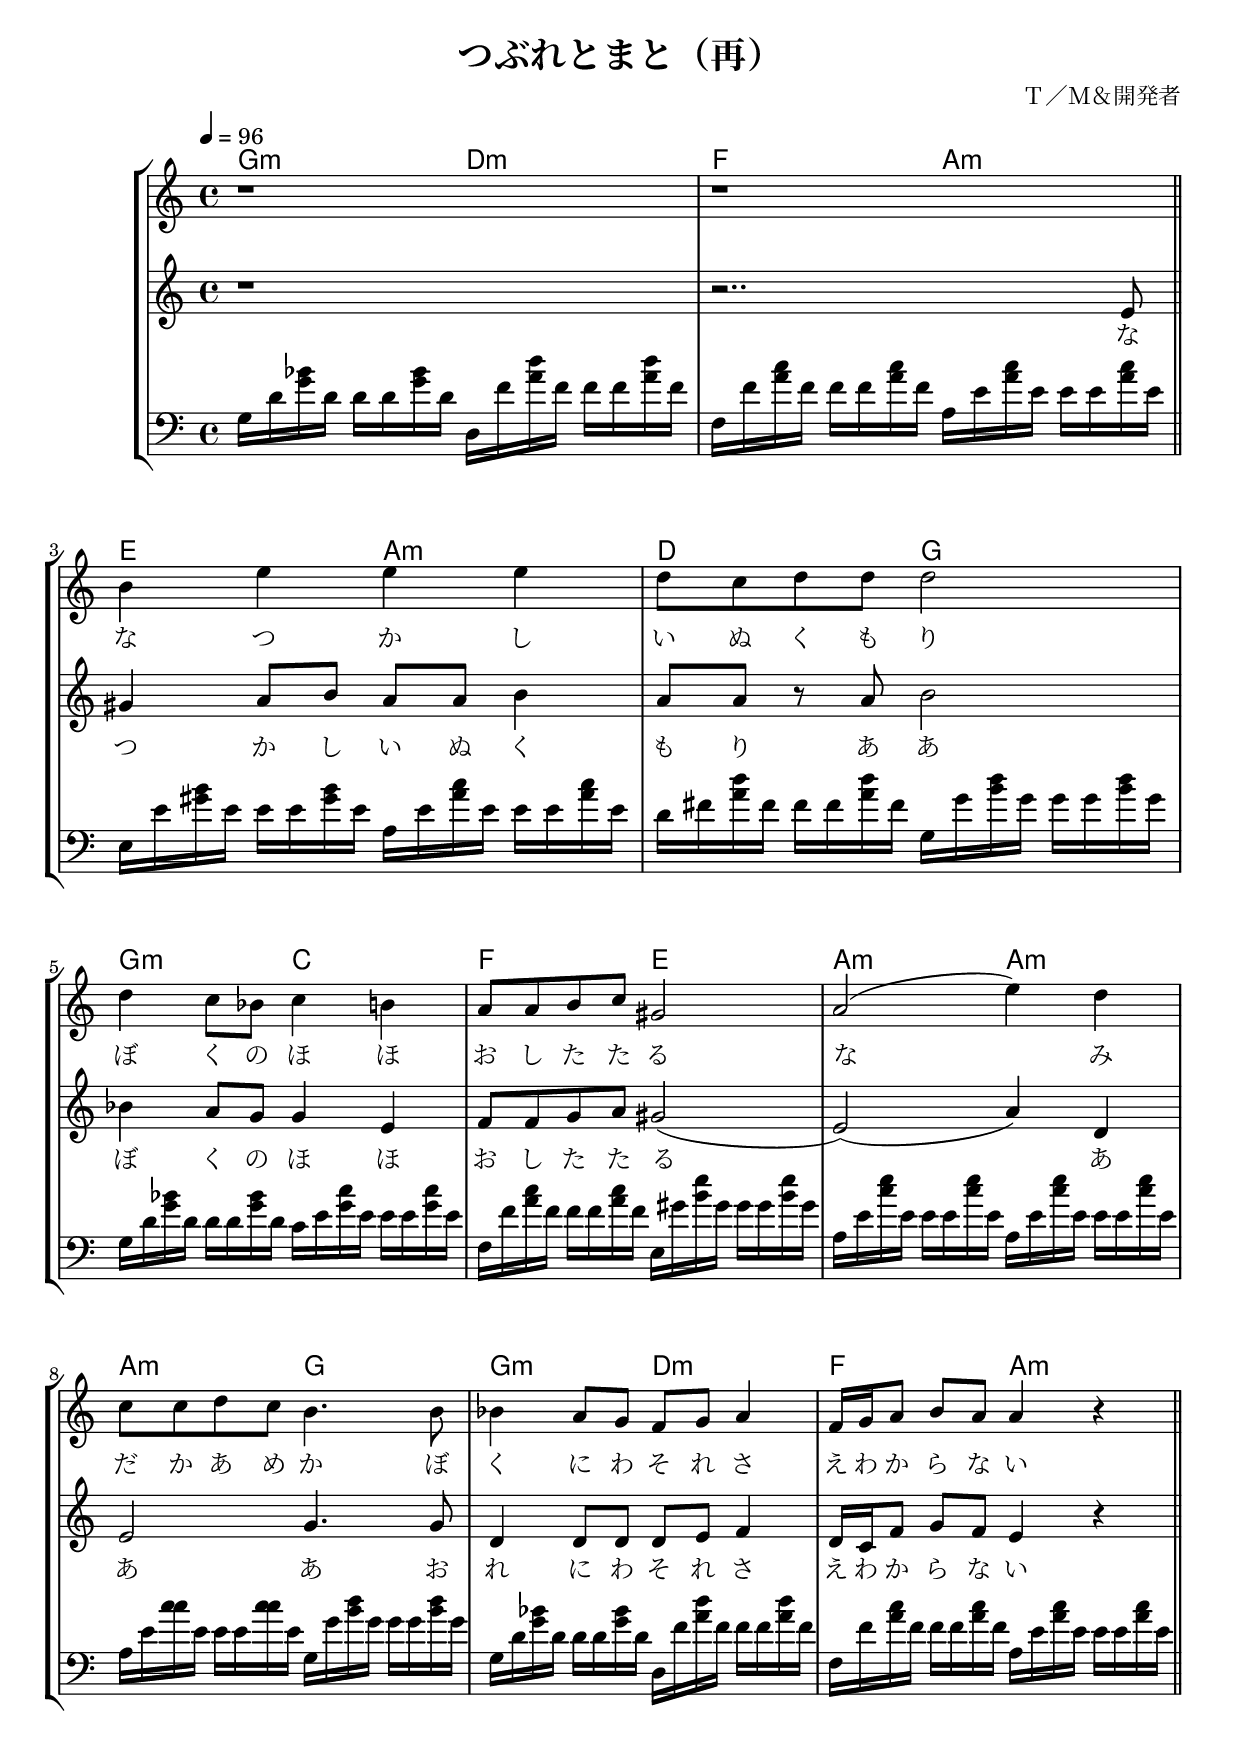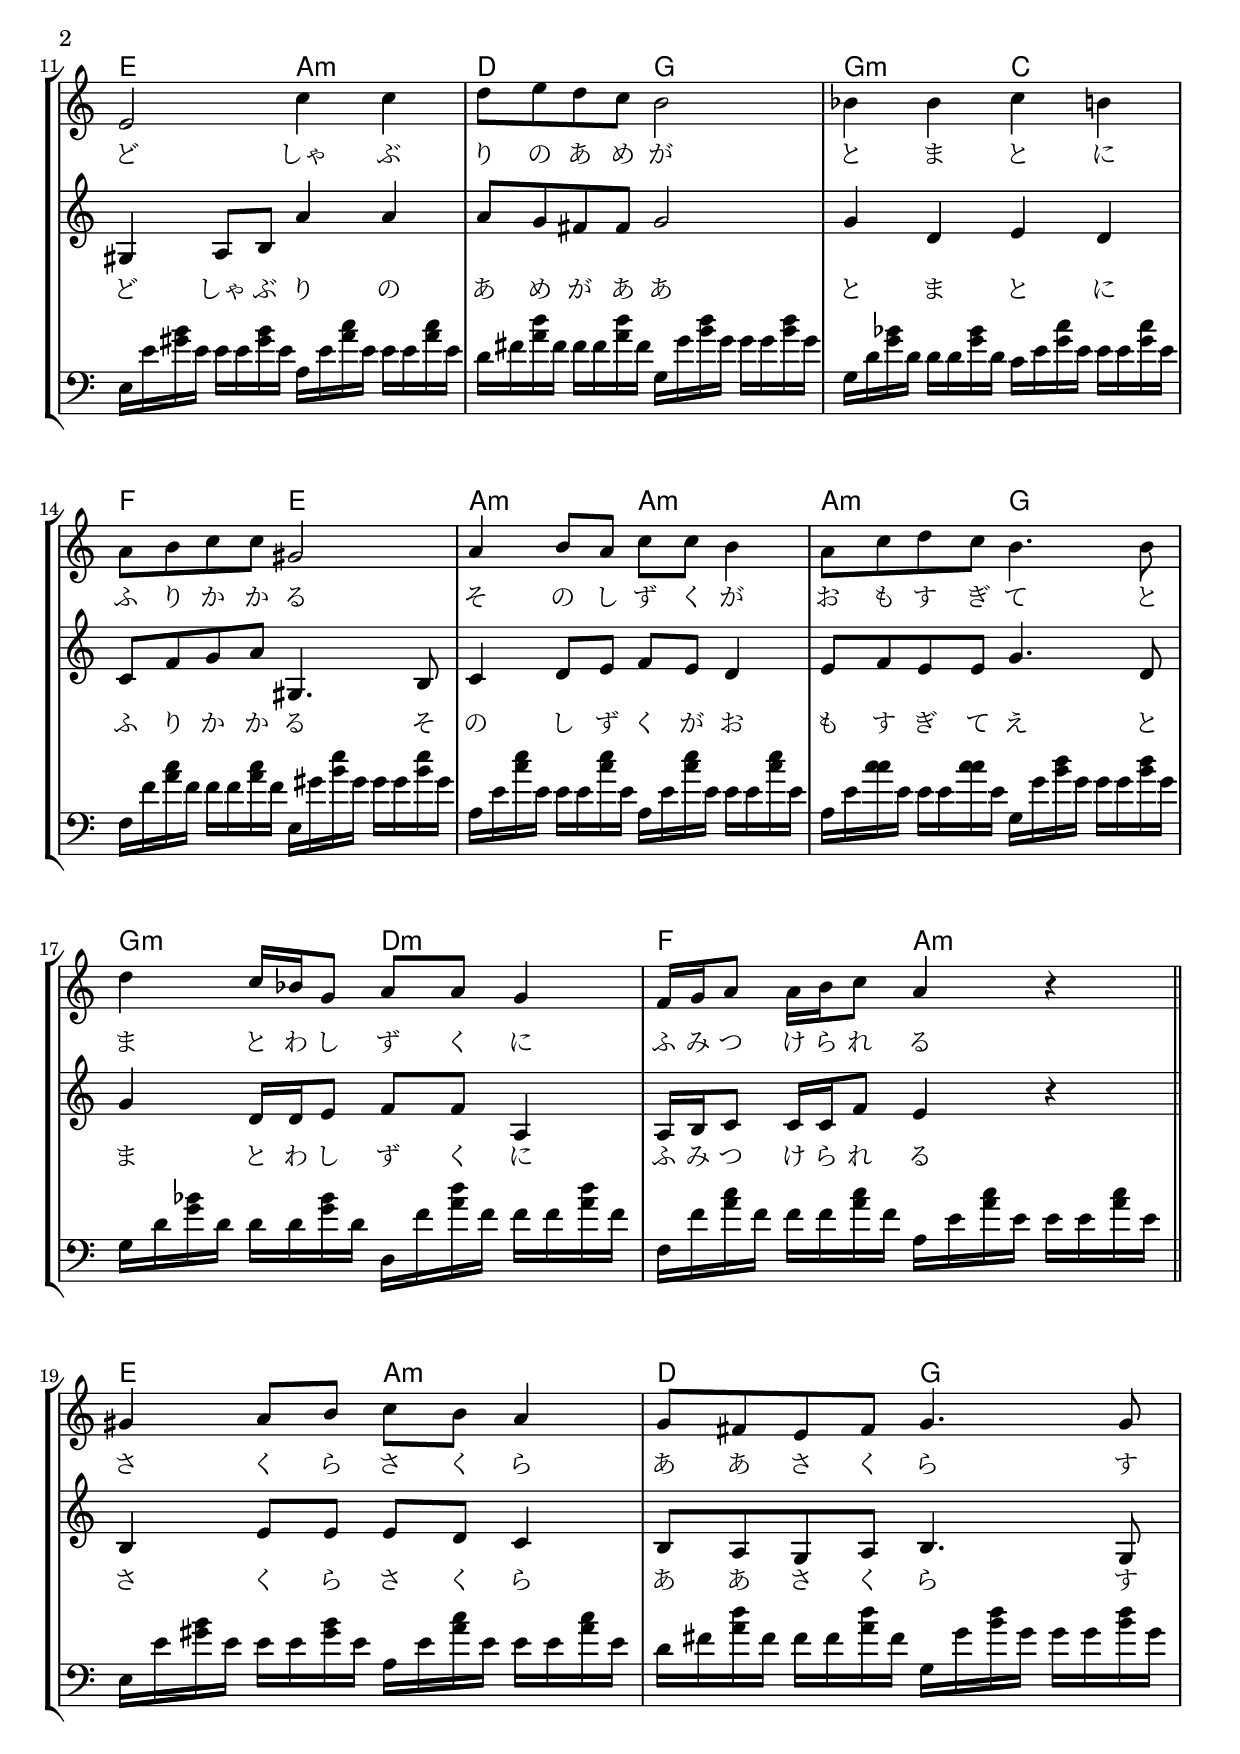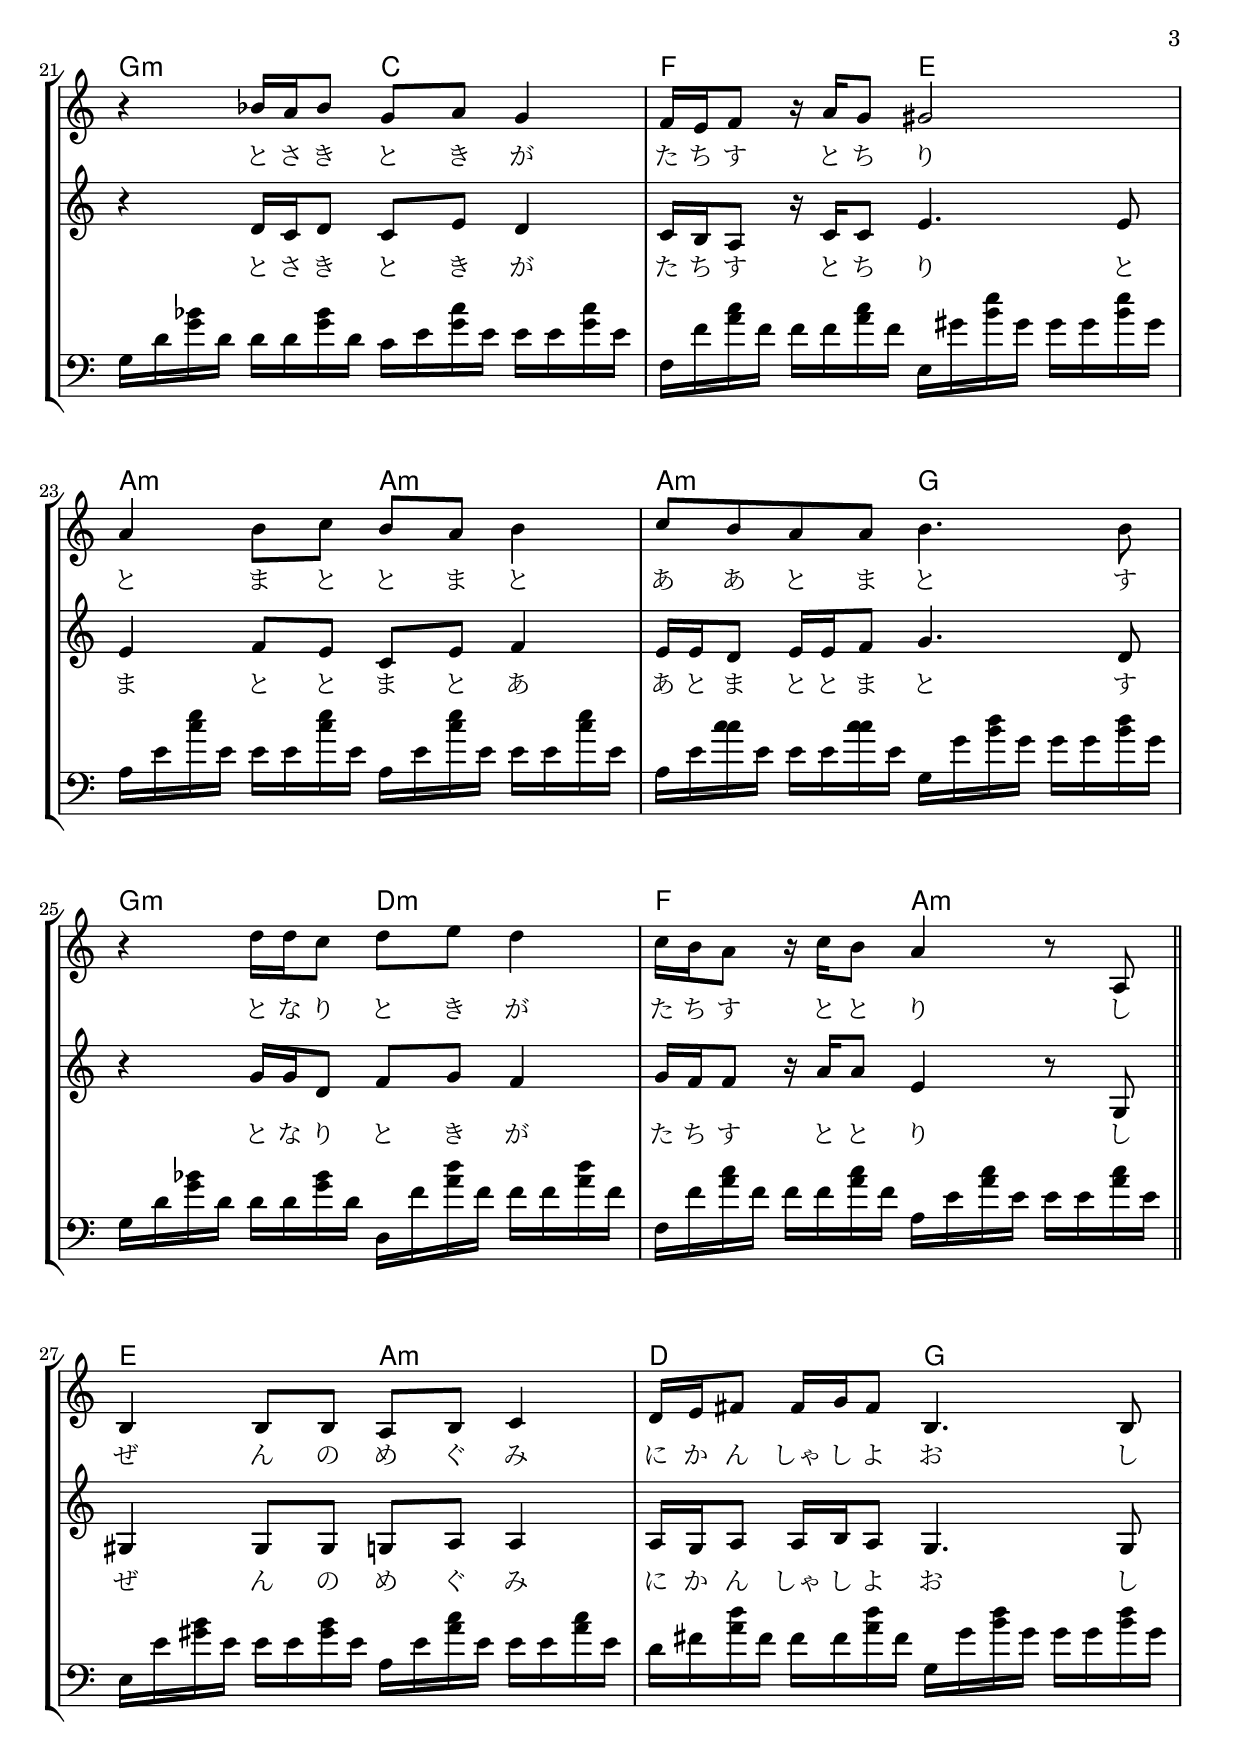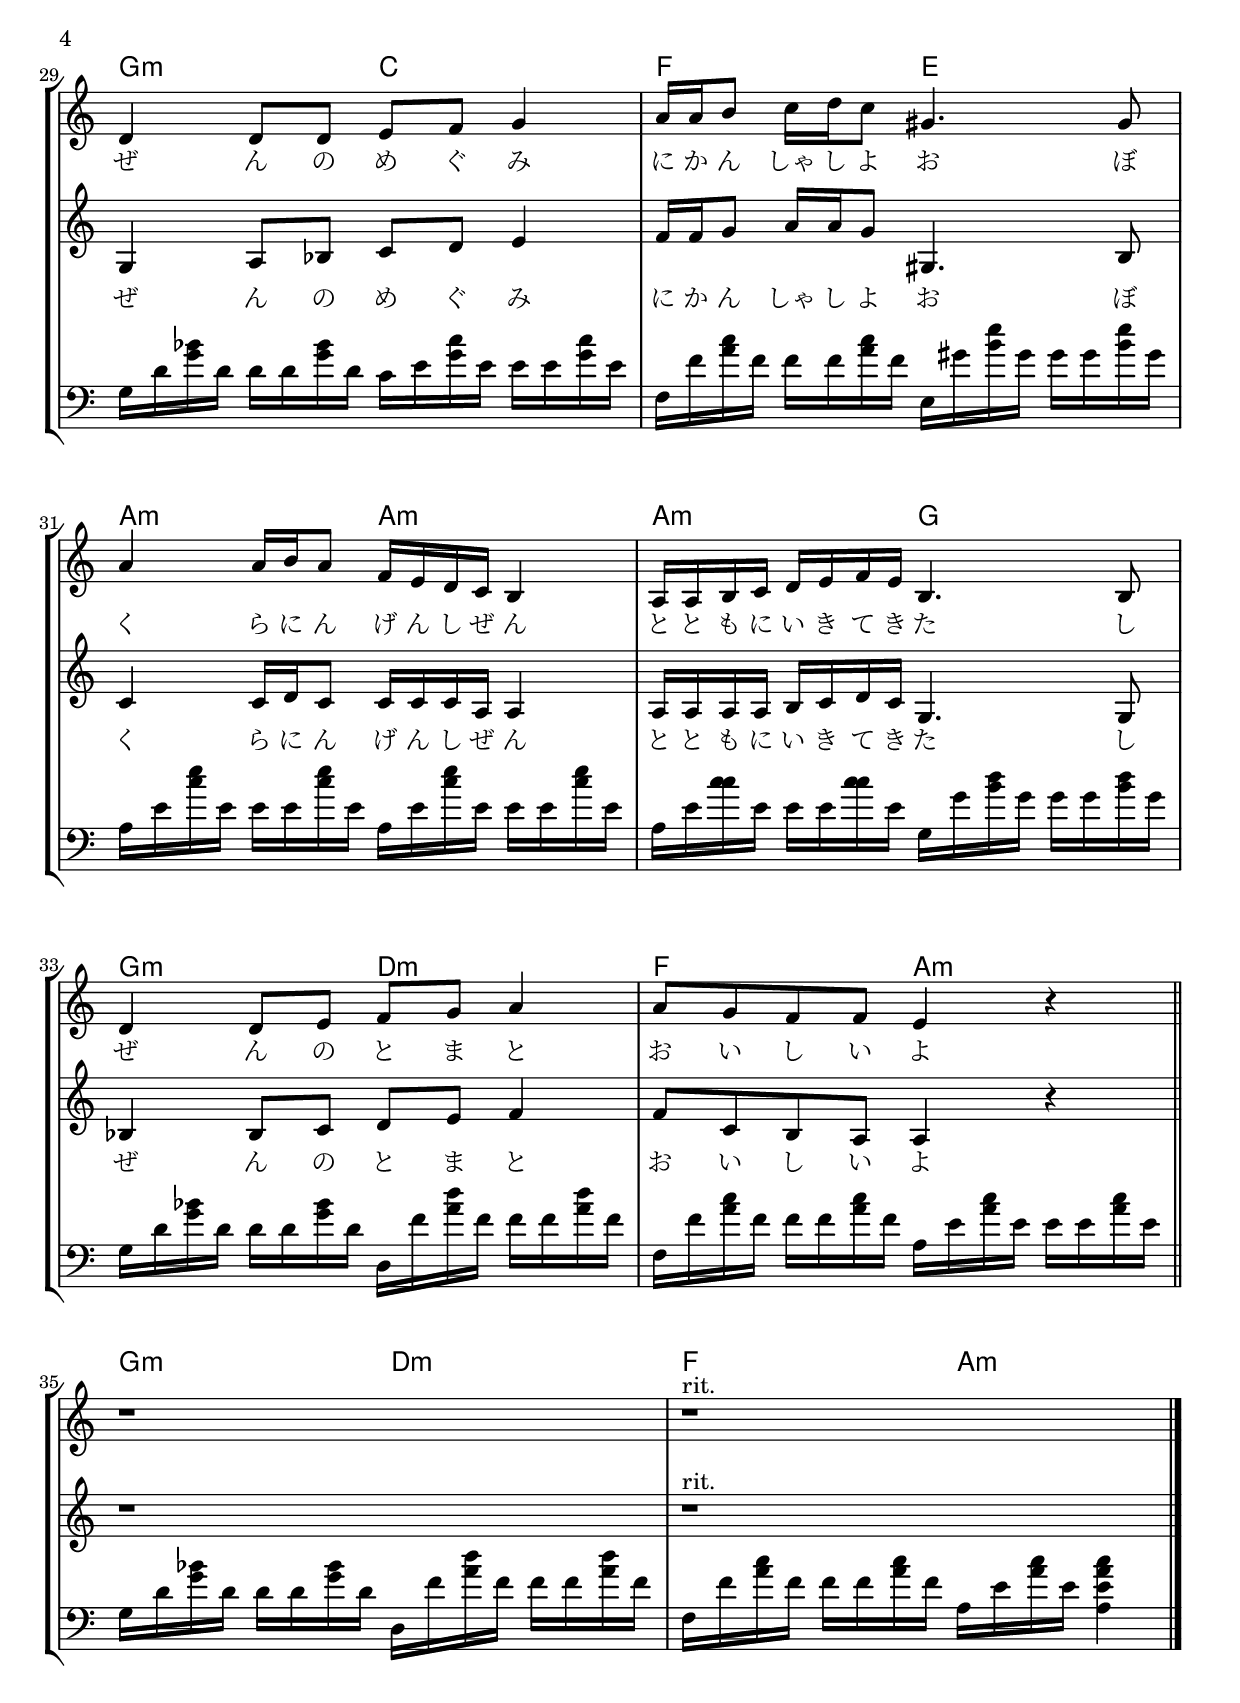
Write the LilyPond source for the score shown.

\version "2.12.1"

\header {
	title = \markup {つぶれとまと（再）}
	composer = \markup \center-column {Ｔ／Ｍ＆開発者}
}

harmony = \chordmode {
	g2:m d:m f a:m 

	e a:m d g g:m c f e a:m a:m a:m g g:m d:m f a:m 

	e a:m d g g:m c f e a:m a:m a:m g g:m d:m f a:m 

	e a:m d g g:m c f e a:m a:m a:m g g:m d:m f a:m 

	e a:m d g g:m c f e a:m a:m a:m g g:m d:m f a:m 

	g:m d:m f a:m 
}

melody = {
	\key c \major
	\tempo 4 = 96
	r1 | r1   
	\set Staff.midiInstrument = #"fss0.35"
	 b'4  e''4  e''4  e''4 
	d''8  c''8  d''8  d''8  d''2 
	d''4  c''8  bes'8  c''4  b'4 
	a'8  a'8  b'8  c''8  gis'2 
	a'2  (e''4)  d''4 
	c''8  c''8  d''8  c''8  b'4.  b'8 
	bes'4  a'8  g'8  f'8  g'8  a'4 
	f'16  g'16  a'8  b'8  a'8  a'4  	r4 	\set Staff.midiInstrument = #"fss0.35"
	 e'2  c''4  c''4 
	d''8  e''8  d''8  c''8  b'2 
	bes'4  bes'4  c''4  b'4 
	a'8  b'8  c''8  c''8  gis'2 
	a'4  b'8  a'8  c''8  c''8  b'4 
	a'8  c''8  d''8  c''8  b'4.  b'8 
	d''4  c''16  bes'16  g'8  a'8  a'8  g'4 
	f'16  g'16  a'8  a'16  b'16  c''8  a'4  	r4 	\set Staff.midiInstrument = #"fss0.35"
	 gis'4  a'8  b'8  c''8  b'8  a'4 
	g'8  fis'8  e'8  fis'8  g'4.  g'8 
	r4  bes'16  a'16  bes'8  g'8  a'8  g'4 
	f'16  e'16  f'8  r16  a'16  g'8  gis'2 
	a'4  b'8  c''8  b'8  a'8  b'4 
	c''8  b'8  a'8  a'8  b'4.  b'8 
	r4  d''16  d''16  c''8  d''8  e''8  d''4 
	c''16  b'16  a'8  r16  c''16  b'8  a'4  	r8 	\set Staff.midiInstrument = #"fss0.35"
	a8 
	b4  b8  b8  a8  b8  c'4 
	d'16  e'16  fis'8  fis'16  g'16  fis'8  b4.  b8 
	d'4  d'8  d'8  e'8  f'8  g'4 
	a'16  a'16  b'8  c''16  d''16  c''8  gis'4.  gis'8 
	a'4  a'16  b'16  a'8  f'16  e'16  d'16  c'16  b4 
	a16  a16  b16  c'16  d'16  e'16  f'16  e'16  b4.  b8 
	d'4  d'8  e'8  f'8  g'8  a'4 
	a'8  g'8  f'8  f'8  e'4  	r4 	r1 | r1^"rit." \bar "|."
}

words = \lyricmode {
	
	な  つ  か  し  い  ぬ  く  も  り  ぼ  く  の  ほ  ほ  お  し  た  た  る  な  み  だ  か  あ  め  か  ぼ  く  に  わ  そ  れ  さ  え  わ  か  ら  な  い  
	ど  しゃ  ぶ  り  の  あ  め  が  と  ま  と  に  ふ  り  か  か  る  そ  の  し  ず  く  が  お  も  す  ぎ  て  と  ま  と  わ  し  ず  く  に  ふ  み  つ  け  ら  れ  る  
	さ  く  ら  さ  く  ら  あ  あ  さ  く  ら  す  と  さ  き  と  き  が  た  ち  す  と  ち  り  と  ま  と  と  ま  と  あ  あ  と  ま  と  す  と  な  り  と  き  が  た  ち  す  と  と  り  
	し  ぜ  ん  の  め  ぐ  み  に  か  ん  しゃ  し  よ  お  し  ぜ  ん  の  め  ぐ  み  に  か  ん  しゃ  し  よ  お  ぼ  く  ら  に  ん  げ  ん  し  ぜ  ん  と  と  も  に  い  き  て  き  た  し  ぜ  ん  の  と  ま  と  お  い  し  い  よ  
	
}

secondmelody = {
	\key c \major
	\tempo 4 = 96
	r1 | r2.. 
	\set Staff.midiInstrument = #"mmi0.42"
	e'8 
	gis'4  a'8  b'8  a'8  a'8  b'4 
	a'8  a'8  r8  a'8  b'2 
	bes'4  a'8  g'8  g'4  e'4 
	f'8  f'8  g'8  a'8  gis'2 
	(e'2)  (a'4)  d'4 
	e'2  g'4.  g'8 
	d'4  d'8  d'8  d'8  e'8  f'4 
	d'16  c'16  f'8  g'8  f'8  e'4  	r4 	\set Staff.midiInstrument = #"fss0.35"
	 gis4  a8  b8  a'4  a'4 
	a'8  g'8  fis'8  fis'8  g'2 
	g'4  d'4  e'4  d'4 
	c'8  f'8  g'8  a'8  gis4.  b8 
	c'4  d'8  e'8  f'8  e'8  d'4 
	e'8  f'8  e'8  e'8  g'4.  d'8 
	g'4  d'16  d'16  e'8  f'8  f'8  a4 
	a16  b16  c'8  c'16  c'16  f'8  e'4  	r4 	\set Staff.midiInstrument = #"fss0.35"
	 b4  e'8  e'8  e'8  d'8  c'4 
	b8  a8  g8  a8  b4.  g8 
	r4  d'16  c'16  d'8  c'8  e'8  d'4 
	c'16  b16  a8  r16  c'16  c'8  e'4.  e'8 
	e'4  f'8  e'8  c'8  e'8  f'4 
	e'16  e'16  d'8  e'16  e'16  f'8  g'4.  d'8 
	r4  g'16  g'16  d'8  f'8  g'8  f'4 
	g'16  f'16  f'8  r16  a'16  a'8  e'4  	r8 	\set Staff.midiInstrument = #"fss0.35"
	g8 
	gis4  gis8  gis8  g8  a8  a4 
	a16  g16  a8  a16  b16  a8  g4.  g8 
	g4  a8  bes8  c'8  d'8  e'4 
	f'16  f'16  g'8  a'16  a'16  g'8  gis4.  b8 
	c'4  c'16  d'16  c'8  c'16  c'16  c'16  a16  a4 
	a16  a16  a16  a16  b16  c'16  d'16  c'16  g4.  g8 
	bes4  bes8  c'8  d'8  e'8  f'4 
	f'8  c'8  b8  a8  a4  	r4 	r1 | r1^"rit." \bar "|."
}

secondwords = \lyricmode {
	
	な  つ  か  し  い  ぬ  く  も  り  あ  あ  ぼ  く  の  ほ  ほ  お  し  た  た  る  あ  あ  あ  お  れ  に  わ  そ  れ  さ  え  わ  か  ら  な  い  
	ど  しゃ  ぶ  り  の  あ  め  が  あ  あ  と  ま  と  に  ふ  り  か  か  る  そ  の  し  ず  く  が  お  も  す  ぎ  て  え  と  ま  と  わ  し  ず  く  に  ふ  み  つ  け  ら  れ  る  
	さ  く  ら  さ  く  ら  あ  あ  さ  く  ら  す  と  さ  き  と  き  が  た  ち  す  と  ち  り  と  ま  と  と  ま  と  あ  あ  と  ま  と  と  ま  と  す  と  な  り  と  き  が  た  ち  す  と  と  り  
	し  ぜ  ん  の  め  ぐ  み  に  か  ん  しゃ  し  よ  お  し  ぜ  ん  の  め  ぐ  み  に  か  ん  しゃ  し  よ  お  ぼ  く  ら  に  ん  げ  ん  し  ぜ  ん  と  と  も  に  い  き  て  き  た  し  ぜ  ん  の  と  ま  と  お  い  し  い  よ  
	
}

tempochange = {
	\tempo 4 = 96
	r1 | r1 \bar "||"
	\tempo 4 = 96
	r1 | r1 | r1 | r1 | r1 | r1 | r1 | r1 \bar "||"
	\tempo 4 = 96
	r1 | r1 | r1 | r1 | r1 | r1 | r1 | r1 \bar "||"
	\tempo 4 = 96
	r1 | r1 | r1 | r1 | r1 | r1 | r1 | r1 \bar "||"
	\tempo 4 = 96
	r1 | r1 | r1 | r1 | r1 | r1 | r1 | r1 \bar "||"
	\tempo 4 = 96
	r1 | \tempo 4 = 72 r2 \tempo 4 = 64 r2 \bar "|."
}

mainacc = {
	\clef bass
	\set Staff.midiInstrument = #"Bagpipe"
	\key c \major
	\tempo 4 = 96
	g16 d' <g' bes'> d' d' d' <g' bes'> d'
	d16 f' <a' d''> f' f' f' <a' d''> f'
	f16 f' <a' c''> f' f' f' <a' c''> f'
	a16 e' <a' c''> e' e' e' <a' c''> e'
	\bar "||"

	\set Staff.midiInstrument = #"Bagpipe"
	e16 e' <gis' b'> e' e' e' <gis' b'> e'
	a16 e' <a' c''> e' e' e' <a' c''> e'
	d'16 fis' <a' d''> fis' fis' fis' <a' d''> fis'
	g16 g' <b' d''> g' g' g' <b' d''> g'
	g16 d' <g' bes'> d' d' d' <g' bes'> d'
	c'16 e' <g' c''> e' e' e' <g' c''> e'
	f16 f' <a' c''> f' f' f' <a' c''> f'
	e16 gis' <b' e''> gis' gis' gis' <b' e''> gis'
	a16 e' <c'' e''> e' e' e' <c'' e''> e'
	a16 e' <c'' e''> e' e' e' <c'' e''> e'
	a16 e' <c'' c''> e' e' e' <c'' c''> e'
	g16 g' <b' d''> g' g' g' <b' d''> g'
	g16 d' <g' bes'> d' d' d' <g' bes'> d'
	d16 f' <a' d''> f' f' f' <a' d''> f'
	f16 f' <a' c''> f' f' f' <a' c''> f'
	a16 e' <a' c''> e' e' e' <a' c''> e'
	\bar "||"

	\set Staff.midiInstrument = #"Bagpipe"
	e16 e' <gis' b'> e' e' e' <gis' b'> e'
	a16 e' <a' c''> e' e' e' <a' c''> e'
	d'16 fis' <a' d''> fis' fis' fis' <a' d''> fis'
	g16 g' <b' d''> g' g' g' <b' d''> g'
	g16 d' <g' bes'> d' d' d' <g' bes'> d'
	c'16 e' <g' c''> e' e' e' <g' c''> e'
	f16 f' <a' c''> f' f' f' <a' c''> f'
	e16 gis' <b' e''> gis' gis' gis' <b' e''> gis'
	a16 e' <c'' e''> e' e' e' <c'' e''> e'
	a16 e' <c'' e''> e' e' e' <c'' e''> e'
	a16 e' <c'' c''> e' e' e' <c'' c''> e'
	g16 g' <b' d''> g' g' g' <b' d''> g'
	g16 d' <g' bes'> d' d' d' <g' bes'> d'
	d16 f' <a' d''> f' f' f' <a' d''> f'
	f16 f' <a' c''> f' f' f' <a' c''> f'
	a16 e' <a' c''> e' e' e' <a' c''> e'
	\bar "||"

	\set Staff.midiInstrument = #"Bagpipe"
	e16 e' <gis' b'> e' e' e' <gis' b'> e'
	a16 e' <a' c''> e' e' e' <a' c''> e'
	d'16 fis' <a' d''> fis' fis' fis' <a' d''> fis'
	g16 g' <b' d''> g' g' g' <b' d''> g'
	g16 d' <g' bes'> d' d' d' <g' bes'> d'
	c'16 e' <g' c''> e' e' e' <g' c''> e'
	f16 f' <a' c''> f' f' f' <a' c''> f'
	e16 gis' <b' e''> gis' gis' gis' <b' e''> gis'
	a16 e' <c'' e''> e' e' e' <c'' e''> e'
	a16 e' <c'' e''> e' e' e' <c'' e''> e'
	a16 e' <c'' c''> e' e' e' <c'' c''> e'
	g16 g' <b' d''> g' g' g' <b' d''> g'
	g16 d' <g' bes'> d' d' d' <g' bes'> d'
	d16 f' <a' d''> f' f' f' <a' d''> f'
	f16 f' <a' c''> f' f' f' <a' c''> f'
	a16 e' <a' c''> e' e' e' <a' c''> e'
	\bar "||"

	\set Staff.midiInstrument = #"Bagpipe"
	e16 e' <gis' b'> e' e' e' <gis' b'> e'
	a16 e' <a' c''> e' e' e' <a' c''> e'
	d'16 fis' <a' d''> fis' fis' fis' <a' d''> fis'
	g16 g' <b' d''> g' g' g' <b' d''> g'
	g16 d' <g' bes'> d' d' d' <g' bes'> d'
	c'16 e' <g' c''> e' e' e' <g' c''> e'
	f16 f' <a' c''> f' f' f' <a' c''> f'
	e16 gis' <b' e''> gis' gis' gis' <b' e''> gis'
	a16 e' <c'' e''> e' e' e' <c'' e''> e'
	a16 e' <c'' e''> e' e' e' <c'' e''> e'
	a16 e' <c'' c''> e' e' e' <c'' c''> e'
	g16 g' <b' d''> g' g' g' <b' d''> g'
	g16 d' <g' bes'> d' d' d' <g' bes'> d'
	d16 f' <a' d''> f' f' f' <a' d''> f'
	f16 f' <a' c''> f' f' f' <a' c''> f'
	a16 e' <a' c''> e' e' e' <a' c''> e'
	\bar "||"

	\set Staff.midiInstrument = #"Bagpipe"
	g16 d' <g' bes'> d' d' d' <g' bes'> d'
	d16 f' <a' d''> f' f' f' <a' d''> f'
	f16 f' <a' c''> f' f' f' <a' c''> f'
	a16 e' <a' c''> e' <a e' a' c''>4
	\bar "|."
}

subacc = {
	\clef bass
	\set Staff.midiInstrument = #"Shamisen"
	\key c \major
	\tempo 4 = 96
	g16 <d' g' bes'>16 g8 <d' g' bes'>8 g8
	d16 <f' a' d''>16 d8 <f' a' d''>8 d8
	f16 <f' a' c''>16 f8 <f' a' c''>8 f8
	a16 <e' a' c''>16 a8 <e' a' c''>8 a8
	\bar "||"

	\set Staff.midiInstrument = #"Shamisen"
	e16 <e' gis' b'>16 e8 <e' gis' b'>8 e8
	a16 <e' a' c''>16 a8 <e' a' c''>8 a8
	d'16 <fis' a' d''>16 d'8 <fis' a' d''>8 d'8
	g16 <g' b' d''>16 g8 <g' b' d''>8 g8
	g16 <d' g' bes'>16 g8 <d' g' bes'>8 g8
	c'16 <e' g' c''>16 c'8 <e' g' c''>8 c'8
	f16 <f' a' c''>16 f8 <f' a' c''>8 f8
	e16 <gis' b' e''>16 e8 <gis' b' e''>8 e8
	a16 <e' c'' e''>16 a8 <e' c'' e''>8 a8
	a16 <e' c'' e''>16 a8 <e' c'' e''>8 a8
	a16 <e' c'' c''>16 a8 <e' c'' c''>8 a8
	g16 <g' b' d''>16 g8 <g' b' d''>8 g8
	g16 <d' g' bes'>16 g8 <d' g' bes'>8 g8
	d16 <f' a' d''>16 d8 <f' a' d''>8 d8
	f16 <f' a' c''>16 f8 <f' a' c''>8 f8
	a16 <e' a' c''>16 a8 <e' a' c''>8 a8
	\bar "||"

	\set Staff.midiInstrument = #"Shamisen"
	e16 <e' gis' b'>16 e8 <e' gis' b'>8 e8
	a16 <e' a' c''>16 a8 <e' a' c''>8 a8
	d'16 <fis' a' d''>16 d'8 <fis' a' d''>8 d'8
	g16 <g' b' d''>16 g8 <g' b' d''>8 g8
	g16 <d' g' bes'>16 g8 <d' g' bes'>8 g8
	c'16 <e' g' c''>16 c'8 <e' g' c''>8 c'8
	f16 <f' a' c''>16 f8 <f' a' c''>8 f8
	e16 <gis' b' e''>16 e8 <gis' b' e''>8 e8
	a16 <e' c'' e''>16 a8 <e' c'' e''>8 a8
	a16 <e' c'' e''>16 a8 <e' c'' e''>8 a8
	a16 <e' c'' c''>16 a8 <e' c'' c''>8 a8
	g16 <g' b' d''>16 g8 <g' b' d''>8 g8
	g16 <d' g' bes'>16 g8 <d' g' bes'>8 g8
	d16 <f' a' d''>16 d8 <f' a' d''>8 d8
	f16 <f' a' c''>16 f8 <f' a' c''>8 f8
	a16 <e' a' c''>16 a8 <e' a' c''>8 a8
	\bar "||"

	\set Staff.midiInstrument = #"Shamisen"
	e16 <e' gis' b'>16 e8 <e' gis' b'>8 e8
	a16 <e' a' c''>16 a8 <e' a' c''>8 a8
	d'16 <fis' a' d''>16 d'8 <fis' a' d''>8 d'8
	g16 <g' b' d''>16 g8 <g' b' d''>8 g8
	g16 <d' g' bes'>16 g8 <d' g' bes'>8 g8
	c'16 <e' g' c''>16 c'8 <e' g' c''>8 c'8
	f16 <f' a' c''>16 f8 <f' a' c''>8 f8
	e16 <gis' b' e''>16 e8 <gis' b' e''>8 e8
	a16 <e' c'' e''>16 a8 <e' c'' e''>8 a8
	a16 <e' c'' e''>16 a8 <e' c'' e''>8 a8
	a16 <e' c'' c''>16 a8 <e' c'' c''>8 a8
	g16 <g' b' d''>16 g8 <g' b' d''>8 g8
	g16 <d' g' bes'>16 g8 <d' g' bes'>8 g8
	d16 <f' a' d''>16 d8 <f' a' d''>8 d8
	f16 <f' a' c''>16 f8 <f' a' c''>8 f8
	a16 <e' a' c''>16 a8 <e' a' c''>8 a8
	\bar "||"

	\set Staff.midiInstrument = #"Shamisen"
	e16 <e' gis' b'>16 e8 <e' gis' b'>8 e8
	a16 <e' a' c''>16 a8 <e' a' c''>8 a8
	d'16 <fis' a' d''>16 d'8 <fis' a' d''>8 d'8
	g16 <g' b' d''>16 g8 <g' b' d''>8 g8
	g16 <d' g' bes'>16 g8 <d' g' bes'>8 g8
	c'16 <e' g' c''>16 c'8 <e' g' c''>8 c'8
	f16 <f' a' c''>16 f8 <f' a' c''>8 f8
	e16 <gis' b' e''>16 e8 <gis' b' e''>8 e8
	a16 <e' c'' e''>16 a8 <e' c'' e''>8 a8
	a16 <e' c'' e''>16 a8 <e' c'' e''>8 a8
	a16 <e' c'' c''>16 a8 <e' c'' c''>8 a8
	g16 <g' b' d''>16 g8 <g' b' d''>8 g8
	g16 <d' g' bes'>16 g8 <d' g' bes'>8 g8
	d16 <f' a' d''>16 d8 <f' a' d''>8 d8
	f16 <f' a' c''>16 f8 <f' a' c''>8 f8
	a16 <e' a' c''>16 a8 <e' a' c''>8 a8
	\bar "||"

	\set Staff.midiInstrument = #"Shamisen"
	g16 <d' g' bes'>16 g8 <d' g' bes'>8 g8
	d16 <f' a' d''>16 d8 <f' a' d''>8 d8
	f16 <f' a' c''>16 f8 <f' a' c''>8 f8
	a16 <e' a' c''>16 a8 <e' a' c''>8 a8
	\bar "|."
}

percA = {
	\drummode {
	r8 cymr8 cymr8 cymr8 cymr8 cymr8 cymr8 cymr8  |cymr8 cymr8 cymr4 cymr8 cymr4.  \bar "||"
	r8 cymr8 cymr8 cymr8 cymr8 cymr8 cymr8 cymr8  |cymr8 cymr8 cymr8 cymr8 cymr8 cymr8 cymr8 cymr8  |cymr8 cymr8 cymr8 cymr8 cymr8 cymr8 cymr8 cymr8  |cymr8 cymr8 cymr8 cymr8 cymr8 cymr8 cymr8 cymr8  |r8 cymr8 cymr8 cymr8 cymr8 cymr8 cymr8 cymr8  |cymr8 cymr8 cymr8 cymr8 cymr8 cymr8 cymr8 cymr8  |cymr8 cymr8 cymr8 cymr8 cymr8 cymr8 cymr8 cymr8  |cymr8 cymr8 cymr4 cymr8 cymr4.  \bar "||"
	r8 cymr8 cymr8 cymr8 cymr8 cymr8 cymr8 cymr8  |cymr8 cymr8 cymr8 cymr8 cymr8 cymr8 cymr8 cymr8  |cymr8 cymr8 cymr8 cymr8 cymr8 cymr8 cymr8 cymr8  |cymr8 cymr8 cymr8 cymr8 cymr8 cymr8 cymr8 cymr8  |r8 cymr8 cymr8 cymr8 cymr8 cymr8 cymr8 cymr8  |cymr8 cymr8 cymr8 cymr8 cymr8 cymr8 cymr8 cymr8  |cymr8 cymr8 cymr8 cymr8 cymr8 cymr8 cymr8 cymr8  |cymr8 cymr8 cymr4 cymr8 cymr4.  \bar "||"
	r8 cymr8 cymr8 cymr8 cymr8 cymr8 cymr8 cymr8  |cymr8 cymr8 cymr8 cymr8 cymr8 cymr8 cymr8 cymr8  |cymr8 cymr8 cymr8 cymr8 cymr8 cymr8 cymr8 cymr8  |cymr8 cymr8 cymr8 cymr8 cymr8 cymr8 cymr8 cymr8  |r8 cymr8 cymr8 cymr8 cymr8 cymr8 cymr8 cymr8  |cymr8 cymr8 cymr8 cymr8 cymr8 cymr8 cymr8 cymr8  |cymr8 cymr8 cymr8 cymr8 cymr8 cymr8 cymr8 cymr8  |cymr8 cymr8 cymr4 cymr8 cymr4.  \bar "||"
	r8 cymr8 cymr8 cymr8 cymr8 cymr8 cymr8 cymr8  |cymr8 cymr8 cymr8 cymr8 cymr8 cymr8 cymr8 cymr8  |cymr8 cymr8 cymr8 cymr8 cymr8 cymr8 cymr8 cymr8  |cymr8 cymr8 cymr8 cymr8 cymr8 cymr8 cymr8 cymr8  |r8 cymr8 cymr8 cymr8 cymr8 cymr8 cymr8 cymr8  |cymr8 cymr8 cymr8 cymr8 cymr8 cymr8 cymr8 cymr8  |cymr8 cymr8 cymr8 cymr8 cymr8 cymr8 cymr8 cymr8  |cymr8 cymr8 cymr4 cymr8 cymr4.  \bar "||"
	r8 cymr8 cymr8 cymr8 cymr8 cymr8 cymr8 cymr8  |cymr8 cymr8 cymr4 cymr8 cymr4.  \bar "|."
	}
}

percB = {
	\drummode {
	r4 sn8 sn4. sn4  |r8 sn8 sn4 sn8 sn8 sn16 sn16 sn16 sn16  \bar "||"
	r4 sn8 sn4. sn4  |r4 sn8 sn4. sn4  |r4 sn8 sn4. sn4  |r4 sn8 sn4. sn4  |r4 sn8 sn4. sn4  |r4 sn8 sn4. sn4  |r4 sn8 sn4. sn4  |r8 sn8 sn4 sn8 sn8 sn16 sn16 sn16 sn16  \bar "||"
	r4 sn8 sn4. sn4  |r4 sn8 sn4. sn4  |r4 sn8 sn4. sn4  |r4 sn8 sn4. sn4  |r4 sn8 sn4. sn4  |r4 sn8 sn4. sn4  |r4 sn8 sn4. sn4  |r8 sn8 sn4 sn8 sn8 sn16 sn16 sn16 sn16  \bar "||"
	r4 sn8 sn4. sn4  |r4 sn8 sn4. sn4  |r4 sn8 sn4. sn4  |r4 sn8 sn4. sn4  |r4 sn8 sn4. sn4  |r4 sn8 sn4. sn4  |r4 sn8 sn4. sn4  |r8 sn8 sn4 sn8 sn8 sn16 sn16 sn16 sn16  \bar "||"
	r4 sn8 sn4. sn4  |r4 sn8 sn4. sn4  |r4 sn8 sn4. sn4  |r4 sn8 sn4. sn4  |r4 sn8 sn4. sn4  |r4 sn8 sn4. sn4  |r4 sn8 sn4. sn4  |r8 sn8 sn4 sn8 sn8 sn16 sn16 sn16 sn16  \bar "||"
	r4 sn8 sn4. sn4  |r8 sn8 sn4 sn8 sn8 sn16 sn16 sn16 sn16  \bar "|."
	}
}

percC = {
	\drummode {
	bd4 bd4 bd4 bd4  |bd4. bd8 bd4 bd8 bd8  \bar "||"
	bd4 bd4 bd4 bd4  |bd4 bd4 bd8 bd8 bd4  |bd4 bd4 bd4 bd4  |bd4 bd4 bd8 bd8 bd4  |bd4 bd4 bd4 bd4  |bd4 bd4 bd8 bd8 bd4  |bd4 bd4 bd4 bd4  |bd4. bd8 bd4 bd8 bd8  \bar "||"
	bd4 bd4 bd4 bd4  |bd4 bd4 bd8 bd8 bd4  |bd4 bd4 bd4 bd4  |bd4 bd4 bd8 bd8 bd4  |bd4 bd4 bd4 bd4  |bd4 bd4 bd8 bd8 bd4  |bd4 bd4 bd4 bd4  |bd4. bd8 bd4 bd8 bd8  \bar "||"
	bd4 bd4 bd4 bd4  |bd4 bd4 bd8 bd8 bd4  |bd4 bd4 bd4 bd4  |bd4 bd4 bd8 bd8 bd4  |bd4 bd4 bd4 bd4  |bd4 bd4 bd8 bd8 bd4  |bd4 bd4 bd4 bd4  |bd4. bd8 bd4 bd8 bd8  \bar "||"
	bd4 bd4 bd4 bd4  |bd4 bd4 bd8 bd8 bd4  |bd4 bd4 bd4 bd4  |bd4 bd4 bd8 bd8 bd4  |bd4 bd4 bd4 bd4  |bd4 bd4 bd8 bd8 bd4  |bd4 bd4 bd4 bd4  |bd4. bd8 bd4 bd8 bd8  \bar "||"
	bd4 bd4 bd4 bd4  |bd4. bd8 bd4 bd8 bd8  \bar "|."
	}
}

percD = {
	\drummode {
	cymc1  |r1 \bar "||"
	cymc1  |r1 |r1 |r1 |cymc1  |r1 |r1 |r1 \bar "||"
	cymc1  |r1 |r1 |r1 |cymc1  |r1 |r1 |r1 \bar "||"
	cymc1  |r1 |r1 |r1 |cymc1  |r1 |r1 |r1 \bar "||"
	cymc1  |r1 |r1 |r1 |cymc1  |r1 |r1 |r1 \bar "||"
	cymc1  |r1 \bar "|."
	}
}

percE = {
	\drummode {
	r1 |r4 r16 hhp8 hhp2 r16  \bar "||"
	r1 |r1 |r1 |r1 |r1 |r1 |r1 |r4 r16 hhp8 hhp2 r16  \bar "||"
	r1 |r1 |r1 |r1 |r1 |r1 |r1 |r4 r16 hhp8 hhp2 r16  \bar "||"
	r1 |r1 |r1 |r1 |r1 |r1 |r1 |r4 r16 hhp8 hhp2 r16  \bar "||"
	r1 |r1 |r1 |r1 |r1 |r1 |r1 |r4 r16 hhp8 hhp2 r16  \bar "||"
	r1 |r4 r16 hhp8 hhp2 r16  \bar "|."
	}
}

percF = {
	\drummode {
	r1 |r4. hh2 r8  \bar "||"
	r1 |r1 |r1 |r1 |r1 |r1 |r1 |r4. hh2 r8  \bar "||"
	r1 |r1 |r1 |r1 |r1 |r1 |r1 |r4. hh2 r8  \bar "||"
	r1 |r1 |r1 |r1 |r1 |r1 |r1 |r4. hh2 r8  \bar "||"
	r1 |r1 |r1 |r1 |r1 |r1 |r1 |r4. hh2 r8  \bar "||"
	r1 |r4. hh2 r8  \bar "|."
	}
}

\score {
	<<
		\new StaffGroup <<
			\new ChordNames {\harmony}
			\new Voice = "melody" {\melody}
			\new Lyrics \lyricsto "melody" \words
			\new Voice = "secondmelody" {\secondmelody}
			\new Lyrics \lyricsto "secondmelody" \secondwords
			\new Staff = "mainacc" {\mainacc}
		>>
	>>
	\layout { }
}
